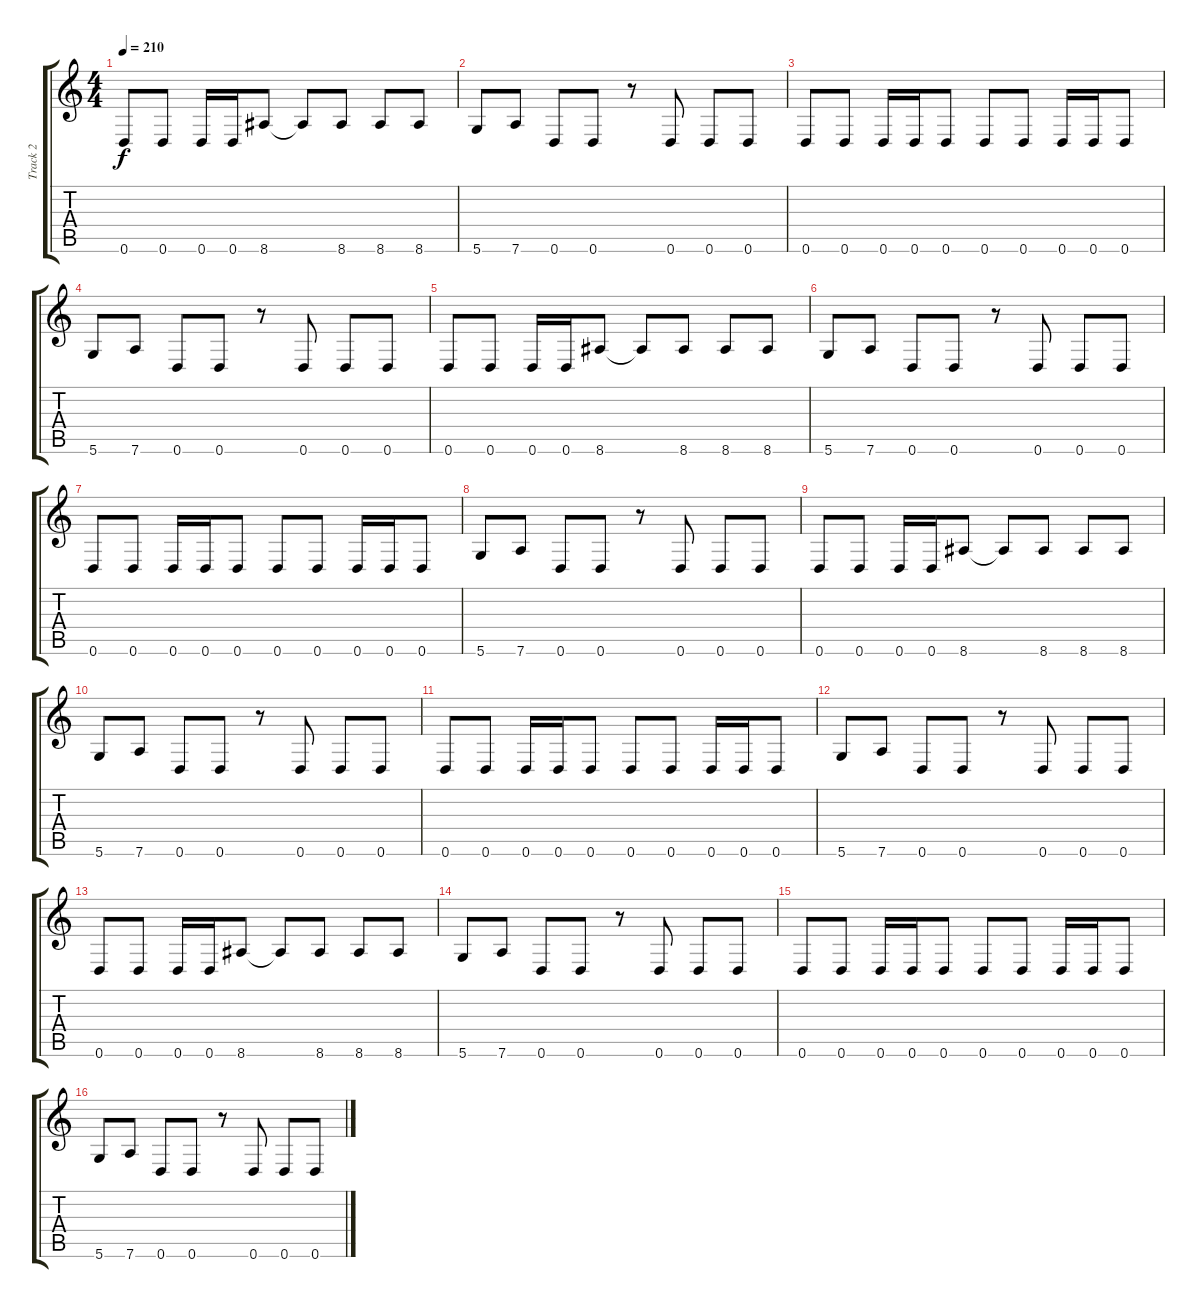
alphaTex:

\track ("Track 2" "Track 2") {instrument distortionguitar}
\staff {score tabs}
\tuning (E4 B3 G3 D3 A2 D2) {hide}
\ts (4 4)
\tempo 210
\clef g2
\ks c
0.6.8{dy f} 0.6.8 0.6.16 0.6.16 8.6.8 8.6{t}.8 8.6.8 8.6.8 8.6.8 |
5.6.8 7.6.8 0.6.8 0.6.8 r.8 0.6.8 0.6.8 0.6.8 |
0.6.8 0.6.8 0.6.16 0.6.16 0.6.8 0.6.8 0.6.8 0.6.16 0.6.16 0.6.8 |
5.6.8 7.6.8 0.6.8 0.6.8 r.8 0.6.8 0.6.8 0.6.8 |
0.6.8 0.6.8 0.6.16 0.6.16 8.6.8 8.6{t}.8 8.6.8 8.6.8 8.6.8 |
5.6.8 7.6.8 0.6.8 0.6.8 r.8 0.6.8 0.6.8 0.6.8 |
0.6.8 0.6.8 0.6.16 0.6.16 0.6.8 0.6.8 0.6.8 0.6.16 0.6.16 0.6.8 |
5.6.8 7.6.8 0.6.8 0.6.8 r.8 0.6.8 0.6.8 0.6.8 |
0.6.8 0.6.8 0.6.16 0.6.16 8.6.8 8.6{t}.8 8.6.8 8.6.8 8.6.8 |
5.6.8 7.6.8 0.6.8 0.6.8 r.8 0.6.8 0.6.8 0.6.8 |
0.6.8 0.6.8 0.6.16 0.6.16 0.6.8 0.6.8 0.6.8 0.6.16 0.6.16 0.6.8 |
5.6.8 7.6.8 0.6.8 0.6.8 r.8 0.6.8 0.6.8 0.6.8 |
0.6.8 0.6.8 0.6.16 0.6.16 8.6.8 8.6{t}.8 8.6.8 8.6.8 8.6.8 |
5.6.8 7.6.8 0.6.8 0.6.8 r.8 0.6.8 0.6.8 0.6.8 |
0.6.8 0.6.8 0.6.16 0.6.16 0.6.8 0.6.8 0.6.8 0.6.16 0.6.16 0.6.8 |
5.6.8 7.6.8 0.6.8 0.6.8 r.8 0.6.8 0.6.8 0.6.8
